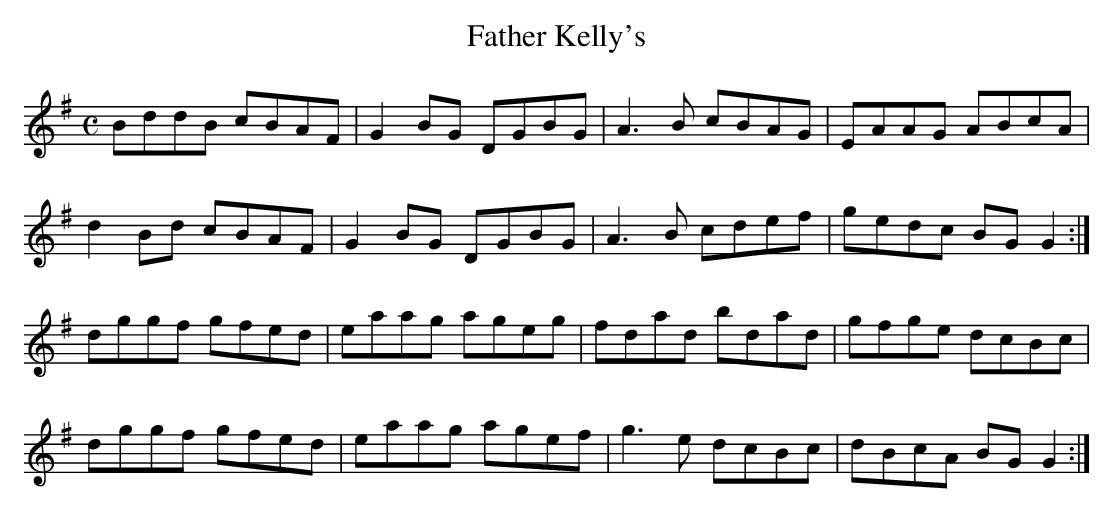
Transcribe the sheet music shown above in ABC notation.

X:1
T:Father Kelly's
M:C
L:1/8
K:G Major
BddB cBAF|G2BG DGBG|A3B cBAG|EAAG ABcA|!
d2Bd cBAF|G2BG DGBG|A3B cdef|gedc BGG2:|!
dggf gfed|eaag ageg|fdad bdad|gfge dcBc|!
dggf gfed|eaag agef|g3e dcBc|dBcA BGG2:|!
